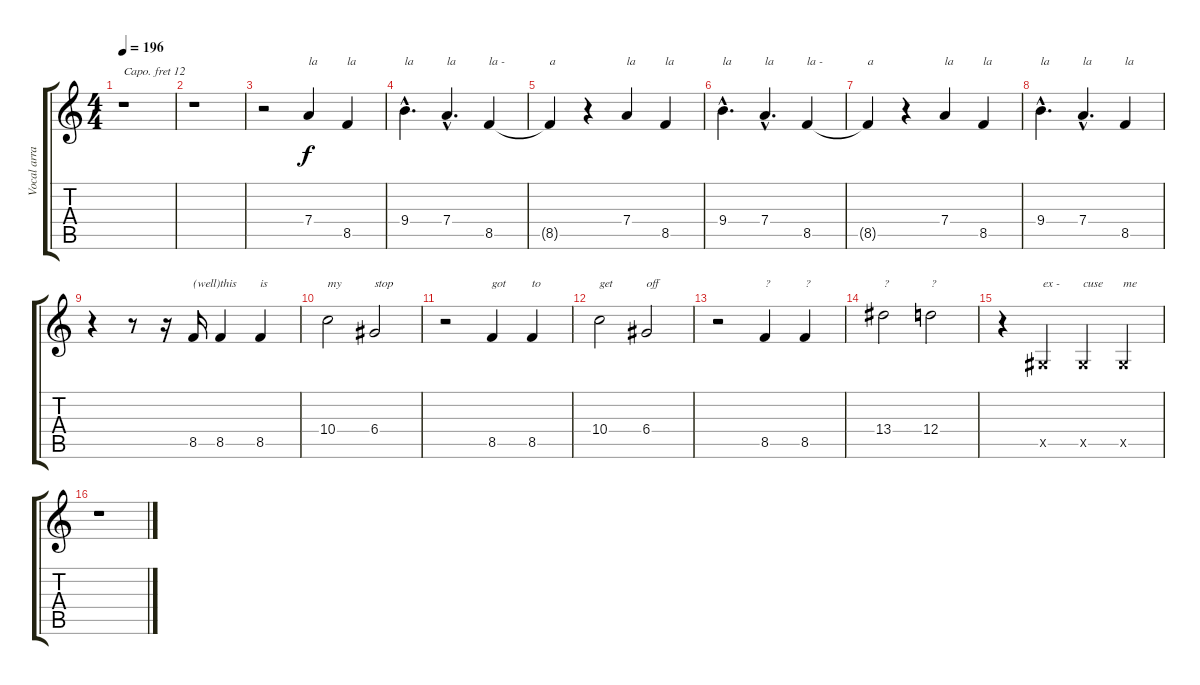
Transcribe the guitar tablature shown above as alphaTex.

\track ("Vocal arrangement" "Vocal arra") {instrument lead6voice}
\staff {score tabs}
\capo 12
\tuning (E4 B3 G3 D3 A2 E2) {hide}
\ts (4 4)
\tempo 196
\clef g2
\ks c
r.1{dy f instrument lead6voice} |
r.1 |
r.2 7.4.4{txt "la"} 8.5.4{txt "la"} |
9.4{hac}.4{d txt "la"} 7.4{hac}.4{d txt "la"} 8.5.4{txt "la -"} |
8.5{t}.4{txt "a"} r.4 7.4.4{txt "la"} 8.5.4{txt "la"} |
9.4{hac}.4{d txt "la"} 7.4{hac}.4{d txt "la"} 8.5.4{txt "la -"} |
8.5{t}.4{txt "a"} r.4 7.4.4{txt "la"} 8.5.4{txt "la"} |
9.4{hac}.4{d txt "la"} 7.4{hac}.4{d txt "la"} 8.5.4{txt "la"} |
r.4 r.8 r.16 8.5.16{txt "(well)"} 8.5.4{txt "this"} 8.5.4{txt "is"} |
10.4.2{txt "my"} 6.4.2{txt "stop"} |
r.2 8.5.4{txt "got"} 8.5.4{txt "to"} |
10.4.2{txt "get"} 6.4.2{txt "off"} |
r.2 8.5.4{txt "?"} 8.5.4{txt "?"} |
13.4.2{txt "?"} 12.4.2{txt "?"} |
r.4 -1.5{x}.4{txt "ex -"} -1.5{x}.4{txt "cuse"} -1.5{x}.4{txt "me"} |
r.1
